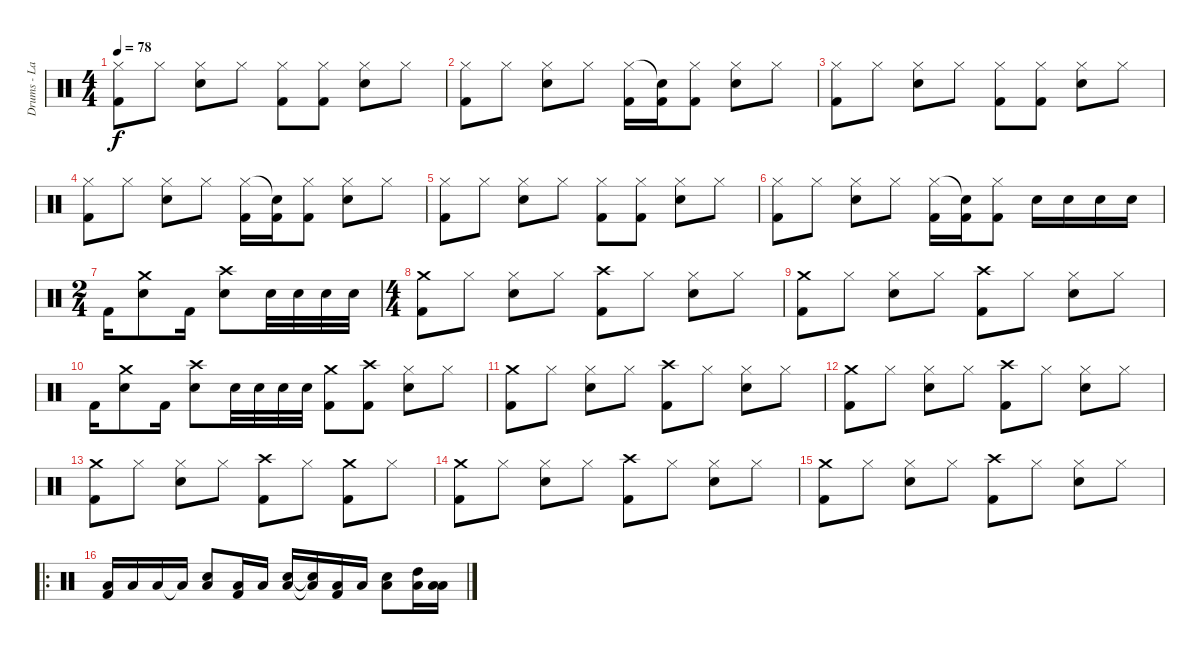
\track ("Drums - Lars" "Drums - La") {instrument percussion}
\staff {score}
\articulation defaults
\ts (4 4)
\tempo 78
\clef neutral
\ks c
("Hi-Hat (closed)" "Kick (hit) 2").8{dy f} "Hi-Hat (closed)".8 ("Hi-Hat (closed)" "Snare (hit) 2").8 "Hi-Hat (closed)".8 ("Hi-Hat (closed)" "Kick (hit) 2").8 ("Hi-Hat (closed)" "Kick (hit) 2").8 ("Hi-Hat (closed)" "Snare (hit) 2").8 "Hi-Hat (closed)".8 |
("Hi-Hat (closed)" "Kick (hit) 2").8 "Hi-Hat (closed)".8 ("Hi-Hat (closed)" "Snare (hit) 2").8 "Hi-Hat (closed)".8 ("Hi-Hat (closed)" "Kick (hit) 2").16 ("Snare (hit)"{t} "Kick (hit) 2").16 ("Hi-Hat (closed)" "Kick (hit) 2").8 ("Hi-Hat (closed)" "Snare (hit) 2").8 "Hi-Hat (closed)".8 |
("Hi-Hat (closed)" "Kick (hit) 2").8 "Hi-Hat (closed)".8 ("Hi-Hat (closed)" "Snare (hit) 2").8 "Hi-Hat (closed)".8 ("Hi-Hat (closed)" "Kick (hit) 2").8 ("Hi-Hat (closed)" "Kick (hit) 2").8 ("Hi-Hat (closed)" "Snare (hit) 2").8 "Hi-Hat (closed)".8 |
("Hi-Hat (closed)" "Kick (hit) 2").8 "Hi-Hat (closed)".8 ("Hi-Hat (closed)" "Snare (hit) 2").8 "Hi-Hat (closed)".8 ("Hi-Hat (closed)" "Kick (hit) 2").16 ("Snare (hit)"{t} "Kick (hit) 2").16 ("Hi-Hat (closed)" "Kick (hit) 2").8 ("Hi-Hat (closed)" "Snare (hit) 2").8 "Hi-Hat (closed)".8 |
("Hi-Hat (closed)" "Kick (hit) 2").8 "Hi-Hat (closed)".8 ("Hi-Hat (closed)" "Snare (hit) 2").8 "Hi-Hat (closed)".8 ("Hi-Hat (closed)" "Kick (hit) 2").8 ("Hi-Hat (closed)" "Kick (hit) 2").8 ("Hi-Hat (closed)" "Snare (hit) 2").8 "Hi-Hat (closed)".8 |
("Hi-Hat (closed)" "Kick (hit) 2").8 "Hi-Hat (closed)".8 ("Hi-Hat (closed)" "Snare (hit) 2").8 "Hi-Hat (closed)".8 ("Hi-Hat (closed)" "Kick (hit) 2").16 ("Snare (hit)"{t} "Kick (hit) 2").16 ("Hi-Hat (closed)" "Kick (hit) 2").8 "Snare (hit) 2".16 "Snare (hit) 2".16 "Snare (hit) 2".16 "Snare (hit) 2".16 |
\ts (2 4)
"Kick (hit) 2".16 ("Crash medium (hit)" "Snare (hit) 2").8 "Kick (hit) 2".16 ("Crash high (hit)" "Snare (hit) 2").8 "Snare (hit) 2".32 "Snare (hit) 2".32 "Snare (hit) 2".32 "Snare (hit) 2".32 |
\ts (4 4)
("Crash medium (hit)" "Kick (hit) 2").8 "Hi-Hat (closed)".8 ("Hi-Hat (closed)" "Snare (hit) 2").8 "Hi-Hat (closed)".8 ("Crash high (hit)" "Kick (hit) 2").8 "Hi-Hat (closed)".8 ("Hi-Hat (closed)" "Snare (hit) 2").8 "Hi-Hat (closed)".8 |
("Crash medium (hit)" "Kick (hit) 2").8 "Hi-Hat (closed)".8 ("Hi-Hat (closed)" "Snare (hit) 2").8 "Hi-Hat (closed)".8 ("Crash high (hit)" "Kick (hit) 2").8 "Hi-Hat (closed)".8 ("Hi-Hat (closed)" "Snare (hit) 2").8 "Hi-Hat (closed)".8 |
"Kick (hit) 2".16 ("Crash medium (hit)" "Snare (hit) 2").8 "Kick (hit) 2".16 ("Crash high (hit)" "Snare (hit) 2").8 "Snare (hit) 2".32 "Snare (hit) 2".32 "Snare (hit) 2".32 "Snare (hit) 2".32 ("Crash medium (hit)" "Kick (hit) 2").8 ("Crash high (hit)" "Kick (hit) 2").8 ("Hi-Hat (closed)" "Snare (hit) 2").8 "Hi-Hat (closed)".8 |
("Crash medium (hit)" "Kick (hit) 2").8 "Hi-Hat (closed)".8 ("Hi-Hat (closed)" "Snare (hit) 2").8 "Hi-Hat (closed)".8 ("Crash high (hit)" "Kick (hit) 2").8 "Hi-Hat (closed)".8 ("Hi-Hat (closed)" "Snare (hit) 2").8 "Hi-Hat (closed)".8 |
("Crash medium (hit)" "Kick (hit) 2").8 "Hi-Hat (closed)".8 ("Hi-Hat (closed)" "Snare (hit) 2").8 "Hi-Hat (closed)".8 ("Crash high (hit)" "Kick (hit) 2").8 "Hi-Hat (closed)".8 ("Hi-Hat (closed)" "Snare (hit) 2").8 "Hi-Hat (closed)".8 |
("Crash medium (hit)" "Kick (hit) 2").8 "Hi-Hat (closed)".8 ("Hi-Hat (closed)" "Snare (hit) 2").8 "Hi-Hat (closed)".8 ("Crash high (hit)" "Kick (hit) 2").8 "Hi-Hat (closed)".8 ("Crash medium (hit)" "Kick (hit) 2").8 "Hi-Hat (closed)".8 |
("Crash medium (hit)" "Kick (hit) 2").8 "Hi-Hat (closed)".8 ("Hi-Hat (closed)" "Snare (hit) 2").8 "Hi-Hat (closed)".8 ("Crash high (hit)" "Kick (hit) 2").8 "Hi-Hat (closed)".8 ("Hi-Hat (closed)" "Snare (hit) 2").8 "Hi-Hat (closed)".8 |
("Crash medium (hit)" "Kick (hit) 2").8 "Hi-Hat (closed)".8 ("Hi-Hat (closed)" "Snare (hit) 2").8 "Hi-Hat (closed)".8 ("Crash high (hit)" "Kick (hit) 2").8 "Hi-Hat (closed)".8 ("Hi-Hat (closed)" "Snare (hit) 2").8 "Hi-Hat (closed)".8 |
\ro
("Low Floor Tom (hit)" "Kick (hit) 2").16 "Low Floor Tom (hit)".16 "Low Floor Tom (hit)".16 "Low Floor Tom (hit)"{t}.16 ("Low Floor Tom (hit)" "Snare (hit) 2").8 ("Low Floor Tom (hit)" "Kick (hit) 2").16 "Low Floor Tom (hit)".16 ("Low Floor Tom (hit)" "Snare (hit) 2").16 ("Low Floor Tom (hit)"{t} "Snare (hit)"{t}).16 ("Low Floor Tom (hit)" "Kick (hit) 2").16 "Low Floor Tom (hit)".16 ("Low Floor Tom (hit)" "Snare (hit) 2").8 ("Low Floor Tom (hit)" "High Tom (hit)").16 ("Low Floor Tom (hit)" "Low Tom (hit)").16
